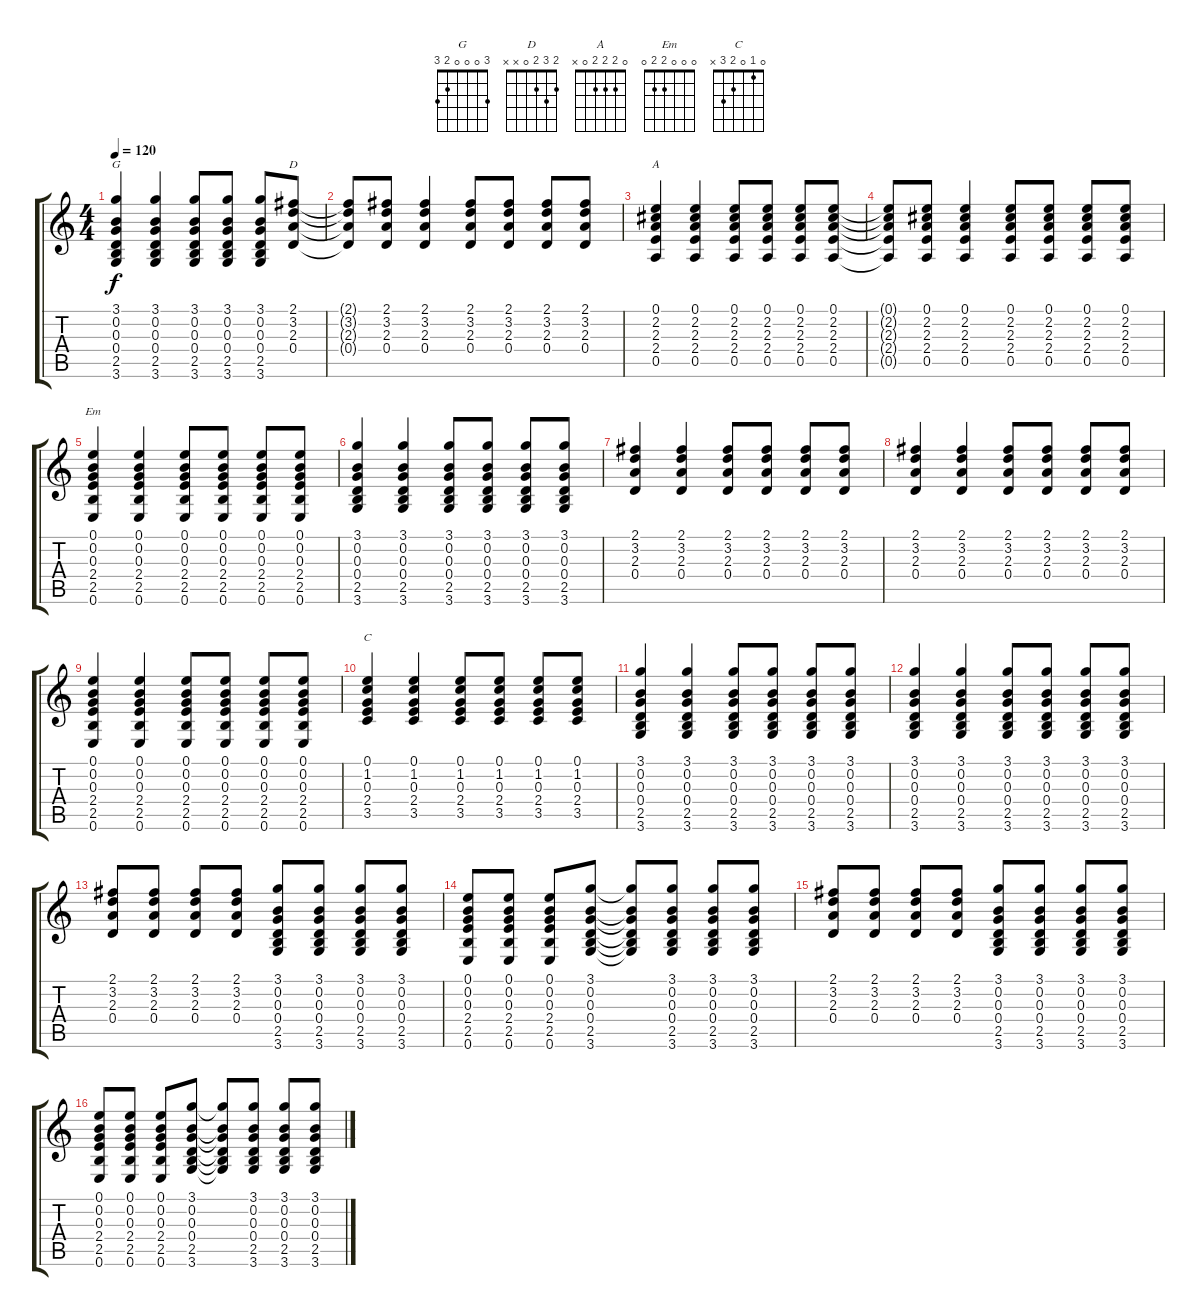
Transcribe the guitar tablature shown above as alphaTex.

\track (" " " ") {instrument overdrivenguitar}
\staff {score tabs}
\tuning (E4 B3 G3 D3 A2 E2) {hide}
\chord ("G" 3 0 0 0 2 3)
\chord ("D" 2 3 2 0 x x)
\chord ("A" 0 2 2 2 0 x)
\chord ("Em" 0 0 0 2 2 0)
\chord ("C" 0 1 0 2 3 x)
\ts (4 4)
\tempo 120
\clef g2
\ks c
(3.1 0.2 0.3 0.4 2.5 3.6).4{ch "G" dy f} (3.1 0.2 0.3 0.4 2.5 3.6).4 (3.1 0.2 0.3 0.4 2.5 3.6).8 (3.1 0.2 0.3 0.4 2.5 3.6).8 (3.1 0.2 0.3 0.4 2.5 3.6).8 (2.1 3.2 2.3 0.4).8{ch "D"} |
(2.1{t} 3.2{t} 2.3{t} 0.4{t}).8 (2.1 3.2 2.3 0.4).8 (2.1 3.2 2.3 0.4).4 (2.1 3.2 2.3 0.4).8 (2.1 3.2 2.3 0.4).8 (2.1 3.2 2.3 0.4).8 (2.1 3.2 2.3 0.4).8 |
(0.1 2.2 2.3 2.4 0.5).4{ch "A"} (0.1 2.2 2.3 2.4 0.5).4 (0.1 2.2 2.3 2.4 0.5).8 (0.1 2.2 2.3 2.4 0.5).8 (0.1 2.2 2.3 2.4 0.5).8 (0.1 2.2 2.3 2.4 0.5).8 |
(0.1{t} 2.2{t} 2.3{t} 2.4{t} 0.5{t}).8 (0.1 2.2 2.3 2.4 0.5).8 (0.1 2.2 2.3 2.4 0.5).4 (0.1 2.2 2.3 2.4 0.5).8 (0.1 2.2 2.3 2.4 0.5).8 (0.1 2.2 2.3 2.4 0.5).8 (0.1 2.2 2.3 2.4 0.5).8 |
(0.1 0.2 0.3 2.4 2.5 0.6).4{ch "Em"} (0.1 0.2 0.3 2.4 2.5 0.6).4 (0.1 0.2 0.3 2.4 2.5 0.6).8 (0.1 0.2 0.3 2.4 2.5 0.6).8 (0.1 0.2 0.3 2.4 2.5 0.6).8 (0.1 0.2 0.3 2.4 2.5 0.6).8 |
(3.1 0.2 0.3 0.4 2.5 3.6).4 (3.1 0.2 0.3 0.4 2.5 3.6).4 (3.1 0.2 0.3 0.4 2.5 3.6).8 (3.1 0.2 0.3 0.4 2.5 3.6).8 (3.1 0.2 0.3 0.4 2.5 3.6).8 (3.1 0.2 0.3 0.4 2.5 3.6).8 |
(2.1 3.2 2.3 0.4).4 (2.1 3.2 2.3 0.4).4 (2.1 3.2 2.3 0.4).8 (2.1 3.2 2.3 0.4).8 (2.1 3.2 2.3 0.4).8 (2.1 3.2 2.3 0.4).8 |
(2.1 3.2 2.3 0.4).4 (2.1 3.2 2.3 0.4).4 (2.1 3.2 2.3 0.4).8 (2.1 3.2 2.3 0.4).8 (2.1 3.2 2.3 0.4).8 (2.1 3.2 2.3 0.4).8 |
(0.1 0.2 0.3 2.4 2.5 0.6).4 (0.1 0.2 0.3 2.4 2.5 0.6).4 (0.1 0.2 0.3 2.4 2.5 0.6).8 (0.1 0.2 0.3 2.4 2.5 0.6).8 (0.1 0.2 0.3 2.4 2.5 0.6).8 (0.1 0.2 0.3 2.4 2.5 0.6).8 |
(0.1 1.2 0.3 2.4 3.5).4{ch "C"} (0.1 1.2 0.3 2.4 3.5).4 (0.1 1.2 0.3 2.4 3.5).8 (0.1 1.2 0.3 2.4 3.5).8 (0.1 1.2 0.3 2.4 3.5).8 (0.1 1.2 0.3 2.4 3.5).8 |
(3.1 0.2 0.3 0.4 2.5 3.6).4 (3.1 0.2 0.3 0.4 2.5 3.6).4 (3.1 0.2 0.3 0.4 2.5 3.6).8 (3.1 0.2 0.3 0.4 2.5 3.6).8 (3.1 0.2 0.3 0.4 2.5 3.6).8 (3.1 0.2 0.3 0.4 2.5 3.6).8 |
(3.1 0.2 0.3 0.4 2.5 3.6).4 (3.1 0.2 0.3 0.4 2.5 3.6).4 (3.1 0.2 0.3 0.4 2.5 3.6).8 (3.1 0.2 0.3 0.4 2.5 3.6).8 (3.1 0.2 0.3 0.4 2.5 3.6).8 (3.1 0.2 0.3 0.4 2.5 3.6).8 |
(2.1 3.2 2.3 0.4).8 (2.1 3.2 2.3 0.4).8 (2.1 3.2 2.3 0.4).8 (2.1 3.2 2.3 0.4).8 (3.1 0.2 0.3 0.4 2.5 3.6).8 (3.1 0.2 0.3 0.4 2.5 3.6).8 (3.1 0.2 0.3 0.4 2.5 3.6).8 (3.1 0.2 0.3 0.4 2.5 3.6).8 |
(0.1 0.2 0.3 2.4 2.5 0.6).8 (0.1 0.2 0.3 2.4 2.5 0.6).8 (0.1 0.2 0.3 2.4 2.5 0.6).8 (3.1 0.2 0.3 0.4 2.5 3.6).8 (3.1{t} 0.2{t} 0.3{t} 0.4{t} 2.5{t} 3.6{t}).8 (3.1 0.2 0.3 0.4 2.5 3.6).8 (3.1 0.2 0.3 0.4 2.5 3.6).8 (3.1 0.2 0.3 0.4 2.5 3.6).8 |
(2.1 3.2 2.3 0.4).8 (2.1 3.2 2.3 0.4).8 (2.1 3.2 2.3 0.4).8 (2.1 3.2 2.3 0.4).8 (3.1 0.2 0.3 0.4 2.5 3.6).8 (3.1 0.2 0.3 0.4 2.5 3.6).8 (3.1 0.2 0.3 0.4 2.5 3.6).8 (3.1 0.2 0.3 0.4 2.5 3.6).8 |
(0.1 0.2 0.3 2.4 2.5 0.6).8 (0.1 0.2 0.3 2.4 2.5 0.6).8 (0.1 0.2 0.3 2.4 2.5 0.6).8 (3.1 0.2 0.3 0.4 2.5 3.6).8 (3.1{t} 0.2{t} 0.3{t} 0.4{t} 2.5{t} 3.6{t}).8 (3.1 0.2 0.3 0.4 2.5 3.6).8 (3.1 0.2 0.3 0.4 2.5 3.6).8 (3.1 0.2 0.3 0.4 2.5 3.6).8
